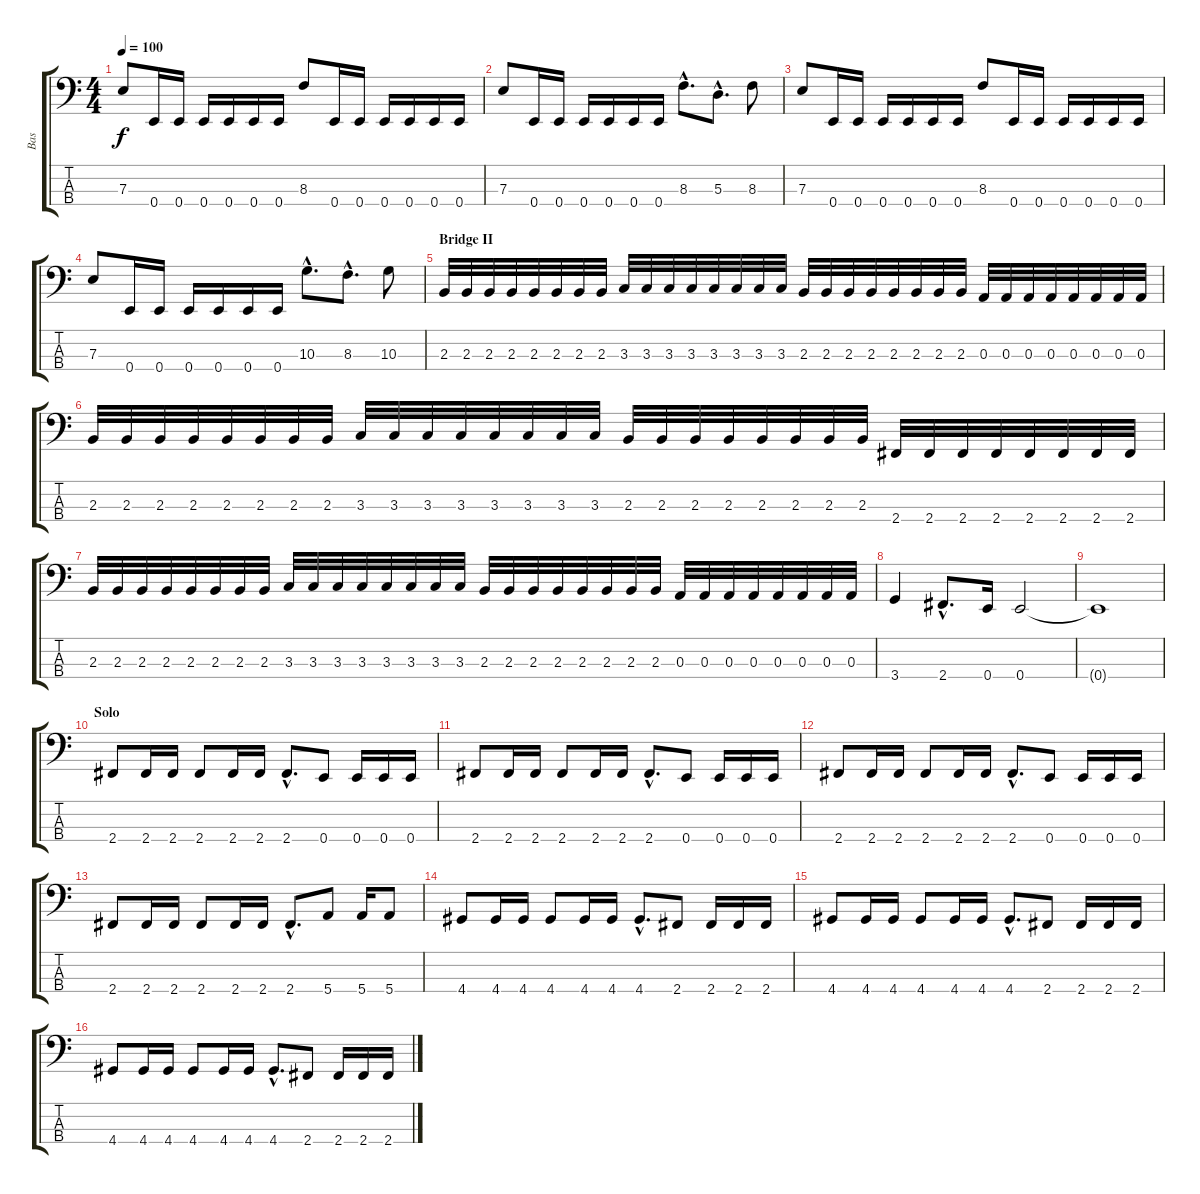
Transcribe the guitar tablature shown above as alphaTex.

\track ("Bas" "Bas") {instrument electricbassfinger}
\staff {score tabs}
\tuning (G2 D2 A1 E1) {hide}
\ts (4 4)
\tempo 100
\clef f4
\ks c
7.3.8{dy f instrument electricbassfinger} 0.4.16 0.4.16 0.4.16 0.4.16 0.4.16 0.4.16 8.3.8 0.4.16 0.4.16 0.4.16 0.4.16 0.4.16 0.4.16 |
7.3.8{instrument electricbassfinger} 0.4.16 0.4.16 0.4.16 0.4.16 0.4.16 0.4.16 8.3{hac}.8{d} 5.3{hac}.8{d} 8.3.8 |
7.3.8{instrument electricbassfinger} 0.4.16 0.4.16 0.4.16 0.4.16 0.4.16 0.4.16 8.3.8 0.4.16 0.4.16 0.4.16 0.4.16 0.4.16 0.4.16 |
7.3.8{instrument electricbassfinger} 0.4.16 0.4.16 0.4.16 0.4.16 0.4.16 0.4.16 10.3{hac}.8{d} 8.3{hac}.8{d} 10.3.8 |
\section ("" "Bridge II")
2.3.32{instrument electricbassfinger} 2.3.32{instrument electricbassfinger} 2.3.32{instrument electricbassfinger} 2.3.32{instrument electricbassfinger} 2.3.32{instrument electricbassfinger} 2.3.32{instrument electricbassfinger} 2.3.32{instrument electricbassfinger} 2.3.32{instrument electricbassfinger} 3.3.32 3.3.32 3.3.32 3.3.32 3.3.32 3.3.32 3.3.32 3.3.32 2.3.32{instrument electricbassfinger} 2.3.32{instrument electricbassfinger} 2.3.32{instrument electricbassfinger} 2.3.32{instrument electricbassfinger} 2.3.32{instrument electricbassfinger} 2.3.32{instrument electricbassfinger} 2.3.32{instrument electricbassfinger} 2.3.32{instrument electricbassfinger} 0.3.32 0.3.32 0.3.32 0.3.32 0.3.32 0.3.32 0.3.32 0.3.32 |
2.3.32{instrument electricbassfinger} 2.3.32{instrument electricbassfinger} 2.3.32{instrument electricbassfinger} 2.3.32{instrument electricbassfinger} 2.3.32{instrument electricbassfinger} 2.3.32{instrument electricbassfinger} 2.3.32{instrument electricbassfinger} 2.3.32{instrument electricbassfinger} 3.3.32 3.3.32 3.3.32 3.3.32 3.3.32 3.3.32 3.3.32 3.3.32 2.3.32{instrument electricbassfinger} 2.3.32{instrument electricbassfinger} 2.3.32{instrument electricbassfinger} 2.3.32{instrument electricbassfinger} 2.3.32{instrument electricbassfinger} 2.3.32{instrument electricbassfinger} 2.3.32{instrument electricbassfinger} 2.3.32{instrument electricbassfinger} 2.4.32 2.4.32 2.4.32 2.4.32 2.4.32 2.4.32 2.4.32 2.4.32 |
2.3.32{instrument electricbassfinger} 2.3.32{instrument electricbassfinger} 2.3.32{instrument electricbassfinger} 2.3.32{instrument electricbassfinger} 2.3.32{instrument electricbassfinger} 2.3.32{instrument electricbassfinger} 2.3.32{instrument electricbassfinger} 2.3.32{instrument electricbassfinger} 3.3.32 3.3.32 3.3.32 3.3.32 3.3.32 3.3.32 3.3.32 3.3.32 2.3.32{instrument electricbassfinger} 2.3.32{instrument electricbassfinger} 2.3.32{instrument electricbassfinger} 2.3.32{instrument electricbassfinger} 2.3.32{instrument electricbassfinger} 2.3.32{instrument electricbassfinger} 2.3.32{instrument electricbassfinger} 2.3.32{instrument electricbassfinger} 0.3.32 0.3.32 0.3.32 0.3.32 0.3.32 0.3.32 0.3.32 0.3.32 |
3.4.4{instrument electricbassfinger} 2.4{hac}.8{d} 0.4.16 0.4.2 |
0.4{t}.1 |
\section ("" "Solo")
2.4.8{instrument electricbassfinger} 2.4.16 2.4.16 2.4.8{instrument electricbassfinger} 2.4.16 2.4.16 2.4{hac}.8{d instrument electricbassfinger} 0.4.8 0.4.16 0.4.16 0.4.16 |
2.4.8{instrument electricbassfinger} 2.4.16 2.4.16 2.4.8{instrument electricbassfinger} 2.4.16 2.4.16 2.4{hac}.8{d instrument electricbassfinger} 0.4.8 0.4.16 0.4.16 0.4.16 |
2.4.8{instrument electricbassfinger} 2.4.16 2.4.16 2.4.8{instrument electricbassfinger} 2.4.16 2.4.16 2.4{hac}.8{d instrument electricbassfinger} 0.4.8 0.4.16 0.4.16 0.4.16 |
2.4.8{instrument electricbassfinger} 2.4.16 2.4.16 2.4.8{instrument electricbassfinger} 2.4.16 2.4.16 2.4{hac}.8{d instrument electricbassfinger} 5.4.8 5.4.16 5.4.8 |
4.4.8{instrument electricbassfinger} 4.4.16 4.4.16 4.4.8{instrument electricbassfinger} 4.4.16 4.4.16 4.4{hac}.8{d instrument electricbassfinger} 2.4.8 2.4.16 2.4.16 2.4.16 |
4.4.8{instrument electricbassfinger} 4.4.16 4.4.16 4.4.8{instrument electricbassfinger} 4.4.16 4.4.16 4.4{hac}.8{d instrument electricbassfinger} 2.4.8 2.4.16 2.4.16 2.4.16 |
4.4.8{instrument electricbassfinger} 4.4.16 4.4.16 4.4.8{instrument electricbassfinger} 4.4.16 4.4.16 4.4{hac}.8{d instrument electricbassfinger} 2.4.8 2.4.16 2.4.16 2.4.16
